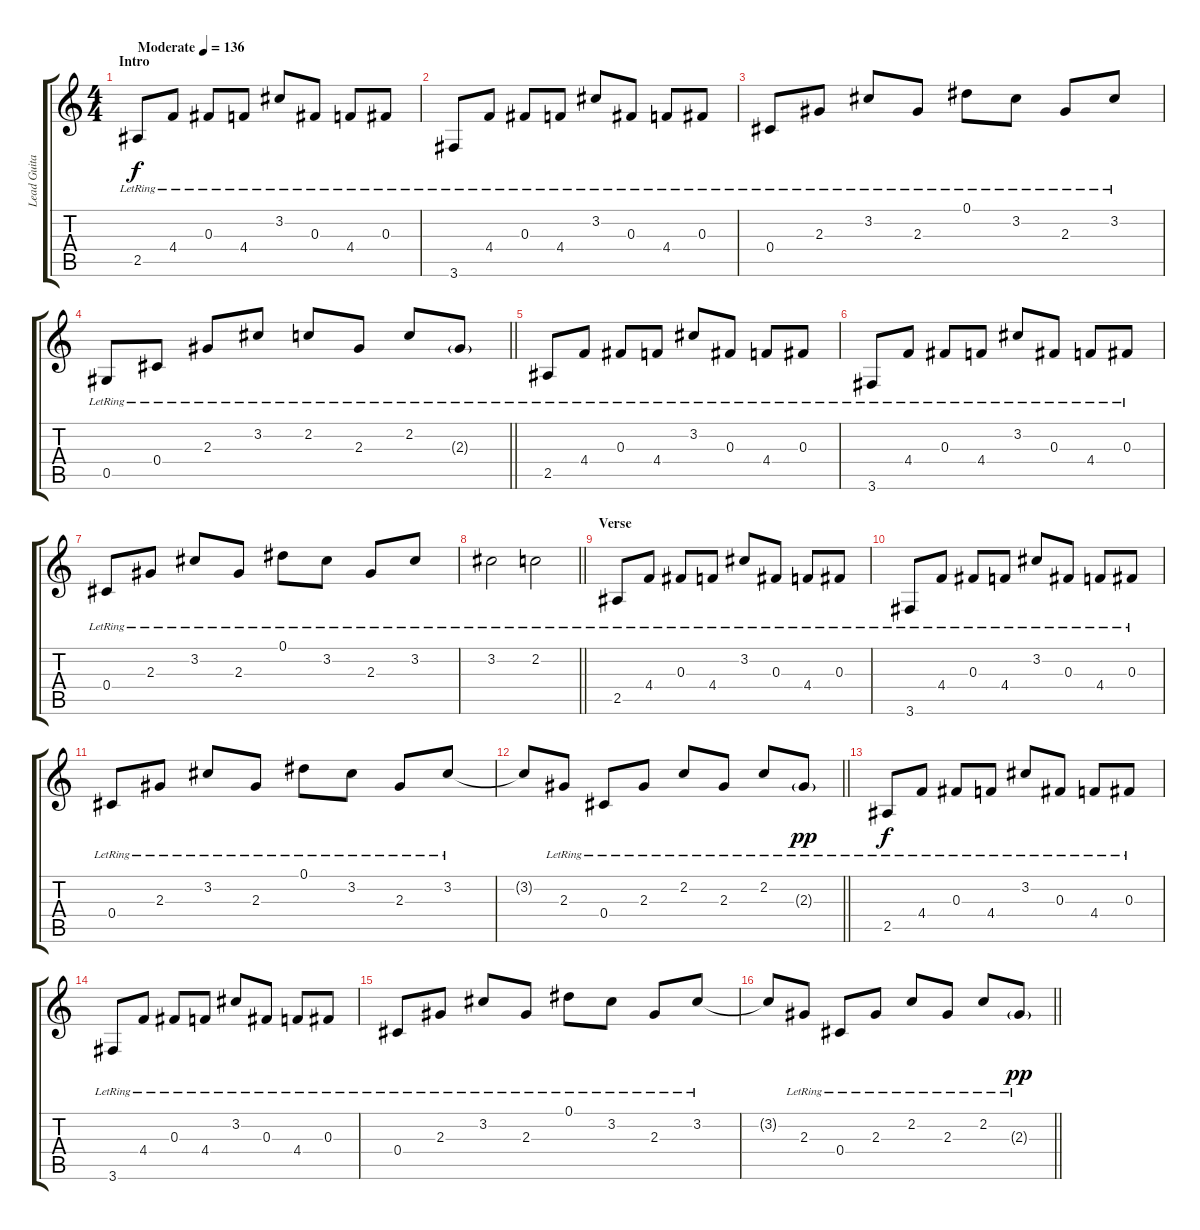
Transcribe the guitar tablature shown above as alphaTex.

\track ("Lead Guitar" "Lead Guita") {instrument electricguitarclean}
\staff {score tabs}
\tuning (Eb4 Bb3 Gb3 Db3 Ab2 Eb2) {hide}
\ts (4 4)
\section ("" "Intro")
\tempo (136 "Moderate")
\clef g2
\ks c
2.5{lr}.8{dy f instrument electricguitarclean} 4.4{lr}.8 0.3{lr}.8 4.4{lr}.8 3.2{lr}.8 0.3{lr}.8 4.4{lr}.8 0.3{lr}.8 |
3.6{lr}.8 4.4{lr}.8 0.3{lr}.8 4.4{lr}.8 3.2{lr}.8 0.3{lr}.8 4.4{lr}.8 0.3{lr}.8 |
0.4{lr}.8 2.3{lr}.8 3.2{lr}.8 2.3{lr}.8 0.1{lr}.8 3.2{lr}.8 2.3{lr}.8 3.2{lr}.8 |
\barLineRight lightlight
0.5{lr}.8 0.4{lr}.8 2.3{lr}.8 3.2{lr}.8 2.2{lr}.8 2.3{lr}.8 2.2{lr}.8 2.3{g lr}.8 |
2.5{lr}.8 4.4{lr}.8 0.3{lr}.8 4.4{lr}.8 3.2{lr}.8 0.3{lr}.8 4.4{lr}.8 0.3{lr}.8 |
3.6{lr}.8 4.4{lr}.8 0.3{lr}.8 4.4{lr}.8 3.2{lr}.8 0.3{lr}.8 4.4{lr}.8 0.3{lr}.8 |
0.4{lr}.8 2.3{lr}.8 3.2{lr}.8 2.3{lr}.8 0.1{lr}.8 3.2{lr}.8 2.3{lr}.8 3.2{lr}.8 |
\barLineRight lightlight
3.2{lr}.2 2.2{lr}.2 |
\section ("" "Verse")
2.5{lr}.8 4.4{lr}.8 0.3{lr}.8 4.4{lr}.8 3.2{lr}.8 0.3{lr}.8 4.4{lr}.8 0.3{lr}.8 |
3.6{lr}.8 4.4{lr}.8 0.3{lr}.8 4.4{lr}.8 3.2{lr}.8 0.3{lr}.8 4.4{lr}.8 0.3{lr}.8 |
0.4{lr}.8 2.3{lr}.8 3.2{lr}.8 2.3{lr}.8 0.1{lr}.8 3.2{lr}.8 2.3{lr}.8 3.2{lr}.8 |
\barLineRight lightlight
3.2{t}.8 2.3{lr}.8 0.4{lr}.8 2.3{lr}.8 2.2{lr}.8 2.3{lr}.8 2.2{lr}.8 2.3{g lr}.8{dy pp} |
2.5{lr}.8{dy f} 4.4{lr}.8 0.3{lr}.8 4.4{lr}.8 3.2{lr}.8 0.3{lr}.8 4.4{lr}.8 0.3{lr}.8 |
3.6{lr}.8 4.4{lr}.8 0.3{lr}.8 4.4{lr}.8 3.2{lr}.8 0.3{lr}.8 4.4{lr}.8 0.3{lr}.8 |
0.4{lr}.8 2.3{lr}.8 3.2{lr}.8 2.3{lr}.8 0.1{lr}.8 3.2{lr}.8 2.3{lr}.8 3.2{lr}.8 |
\barLineRight lightlight
3.2{t}.8 2.3{lr}.8 0.4{lr}.8 2.3{lr}.8 2.2{lr}.8 2.3{lr}.8 2.2{lr}.8 2.3{g lr}.8{dy pp}
